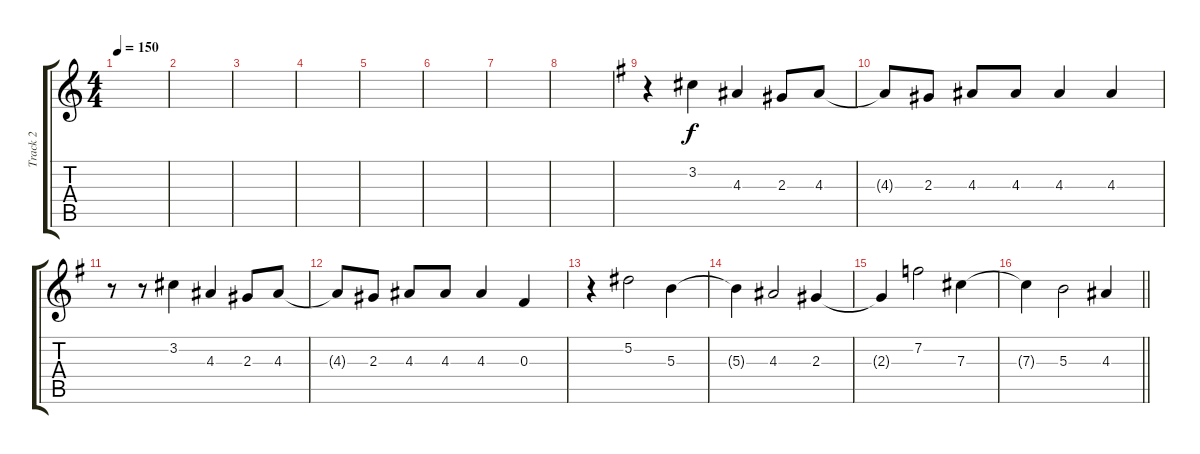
\track ("Track 2" "Track 2") {instrument acousticguitarsteel}
\staff {score tabs}
\tuning (Eb4 Bb3 Gb3 Db3 Ab2 Eb2) {hide}
\ts (4 4)
\tempo 150
\clef g2
\ks c
|
|
|
|
|
|
|
|
\ks g
r.4 3.2.4 4.3.4 2.3.8 4.3.8 |
4.3{t}.8 2.3.8 4.3.8 4.3.8 4.3.4 4.3.4 |
r.8 r.8 3.2.4 4.3.4 2.3.8 4.3.8 |
4.3{t}.8 2.3.8 4.3.8 4.3.8 4.3.4 0.3.4 |
r.4 5.2.2 5.3.4 |
5.3{t}.4 4.3.2 2.3.4 |
2.3{t}.4 7.2.2 7.3.4 |
\barLineRight lightlight
7.3{t}.4 5.3.2 4.3.4
